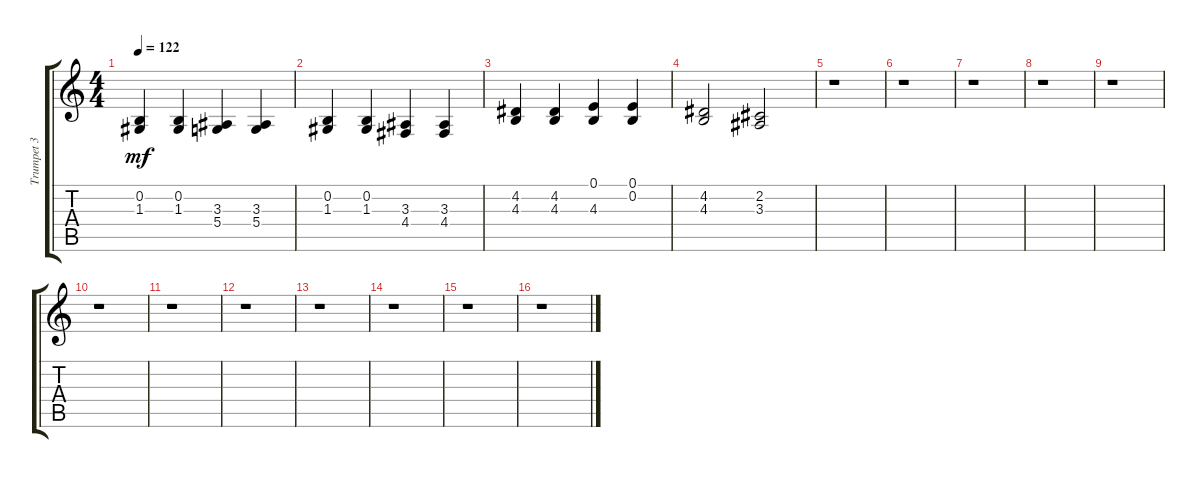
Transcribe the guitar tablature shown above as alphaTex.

\track ("Trumpet 3" "Trumpet 3") {instrument trumpet}
\staff {score tabs}
\tuning (E4 B3 G3 D3 A2 E2) {hide}
\ts (4 4)
\tempo 122
\clef g2
\ks c
(0.2 1.3).4{dy mf instrument stringensemble1} (0.2 1.3).4 (3.3 5.4).4 (3.3 5.4).4 |
(0.2 1.3).4 (0.2 1.3).4 (3.3 4.4).4 (3.3 4.4).4 |
(4.2 4.3).4 (4.2 4.3).4 (0.1 4.3).4 (0.1 0.2).4 |
(4.2 4.3).2 (2.2 3.3).2 |
r.1 |
r.1 |
r.1 |
r.1 |
r.1 |
r.1 |
r.1 |
r.1 |
r.1 |
r.1 |
r.1 |
r.1
